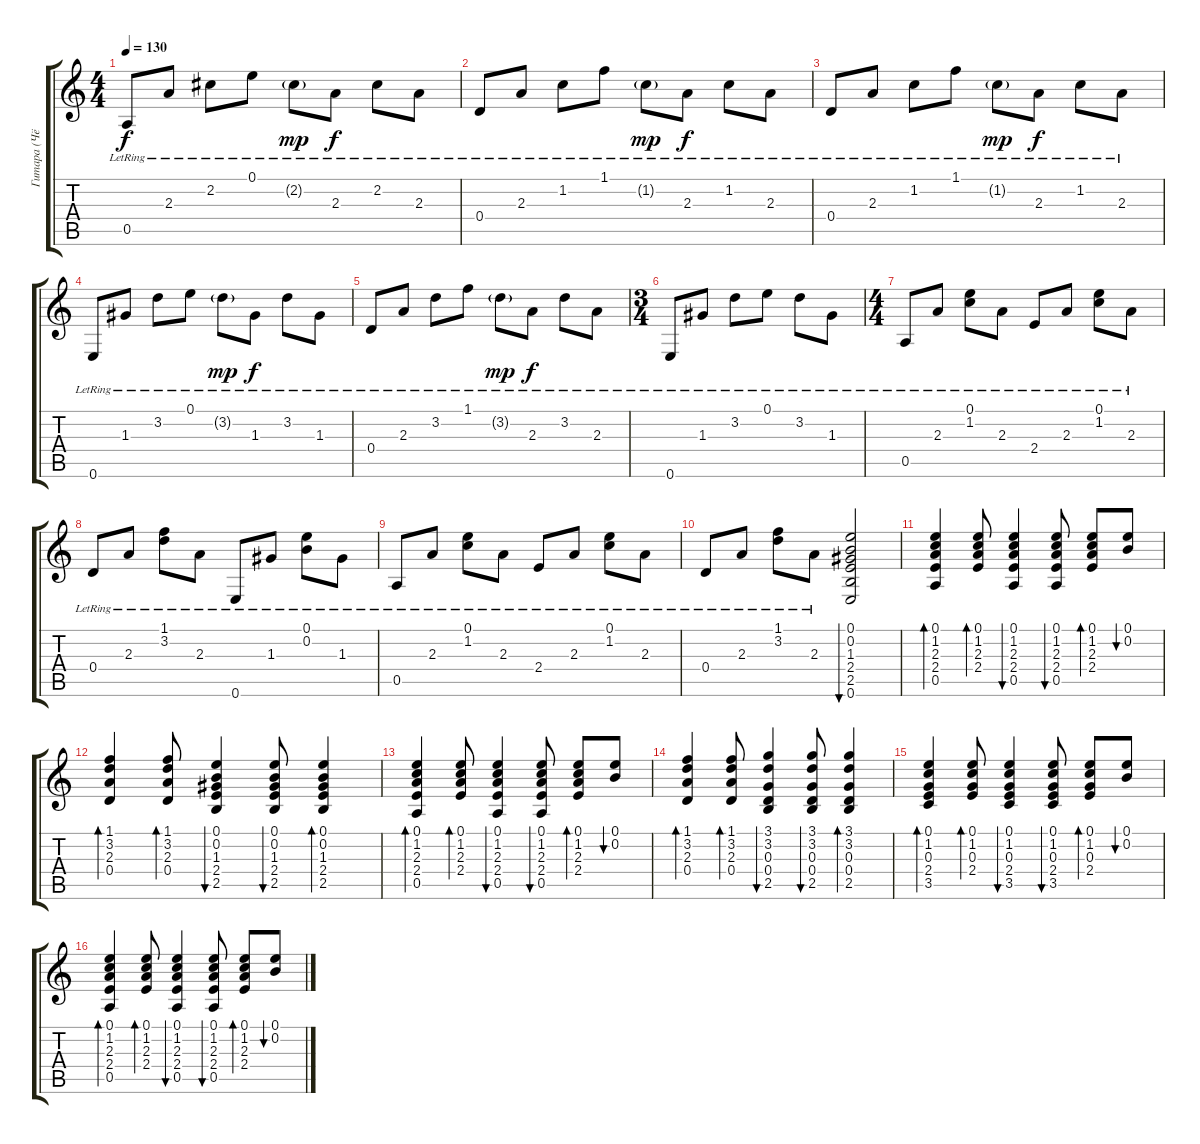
\track ("Гитара (Чёрт)" "Гитара (Чё") {instrument acousticguitarsteel}
\staff {score tabs}
\tuning (E4 B3 G3 D3 A2 E2) {hide}
\ts (4 4)
\tempo 130
\clef g2
\ks c
0.5{lr}.8{dy f} 2.3{lr}.8 2.2{lr}.8 0.1{lr}.8 2.2{g lr}.8{dy mp} 2.3{lr}.8{dy f} 2.2{lr}.8 2.3{lr}.8 |
0.4{lr}.8 2.3{lr}.8 1.2{lr}.8 1.1{lr}.8 1.2{g lr}.8{dy mp} 2.3{lr}.8{dy f} 1.2{lr}.8 2.3{lr}.8 |
0.4{lr}.8 2.3{lr}.8 1.2{lr}.8 1.1{lr}.8 1.2{g lr}.8{dy mp} 2.3{lr}.8{dy f} 1.2{lr}.8 2.3{lr}.8 |
0.6{lr}.8 1.3{lr}.8 3.2{lr}.8 0.1{lr}.8 3.2{g lr}.8{dy mp} 1.3{lr}.8{dy f} 3.2{lr}.8 1.3{lr}.8 |
0.4{lr}.8 2.3{lr}.8 3.2{lr}.8 1.1{lr}.8 3.2{g lr}.8{dy mp} 2.3{lr}.8{dy f} 3.2{lr}.8 2.3{lr}.8 |
\ts (3 4)
0.6{lr}.8 1.3{lr}.8 3.2{lr}.8 0.1{lr}.8 3.2{lr}.8 1.3{lr}.8 |
\ts (4 4)
0.5{lr}.8 2.3{lr}.8 (0.1{lr} 1.2{lr}).8 2.3{lr}.8 2.4{lr}.8 2.3{lr}.8 (0.1{lr} 1.2{lr}).8 2.3{lr}.8 |
0.4{lr}.8 2.3{lr}.8 (1.1{lr} 3.2{lr}).8 2.3{lr}.8 0.6{lr}.8 1.3{lr}.8 (0.1{lr} 0.2{lr}).8 1.3{lr}.8 |
0.5{lr}.8 2.3{lr}.8 (0.1{lr} 1.2{lr}).8 2.3{lr}.8 2.4{lr}.8 2.3{lr}.8 (0.1{lr} 1.2{lr}).8 2.3{lr}.8 |
0.4{lr}.8 2.3{lr}.8 (1.1{lr} 3.2{lr}).8 2.3{lr}.8 (0.1 0.2 1.3 2.4 2.5 0.6).2{bu 240} |
(0.1 1.2 2.3 2.4 0.5).4{bd 30} (0.1 1.2 2.3 2.4).8{bd 60} (0.1 1.2 2.3 2.4 0.5).4{bu 60} (0.1 1.2 2.3 2.4 0.5).8{bu 30} (0.1 1.2 2.3 2.4).8{bd 30} (0.1 0.2).8{bu 30} |
(1.1 3.2 2.3 0.4).4{bd 30} (1.1 3.2 2.3 0.4).8{bd 30} (0.1 0.2 1.3 2.4 2.5).4{bu 60} (0.1 0.2 1.3 2.4 2.5).8{bu 60} (0.1 0.2 1.3 2.4 2.5).4{bd 60} |
(0.1 1.2 2.3 2.4 0.5).4{bd 30} (0.1 1.2 2.3 2.4).8{bd 60} (0.1 1.2 2.3 2.4 0.5).4{bu 60} (0.1 1.2 2.3 2.4 0.5).8{bu 30} (0.1 1.2 2.3 2.4).8{bd 30} (0.1 0.2).8{bu 30} |
(1.1 3.2 2.3 0.4).4{bd 30} (1.1 3.2 2.3 0.4).8{bd 30} (3.1 3.2 0.3 0.4 2.5).4{bu 60} (3.1 3.2 0.3 0.4 2.5).8{bu 60} (3.1 3.2 0.3 0.4 2.5).4{bd 60} |
(0.1 1.2 0.3 2.4 3.5).4{bd 30} (0.1 1.2 0.3 2.4).8{bd 60} (0.1 1.2 0.3 2.4 3.5).4{bu 60} (0.1 1.2 0.3 2.4 3.5).8{bu 30} (0.1 1.2 0.3 2.4).8{bd 30} (0.1 0.2).8{bu 30} |
(0.1 1.2 2.3 2.4 0.5).4{bd 30} (0.1 1.2 2.3 2.4).8{bd 60} (0.1 1.2 2.3 2.4 0.5).4{bu 60} (0.1 1.2 2.3 2.4 0.5).8{bu 30} (0.1 1.2 2.3 2.4).8{bd 30} (0.1 0.2).8{bu 30}
